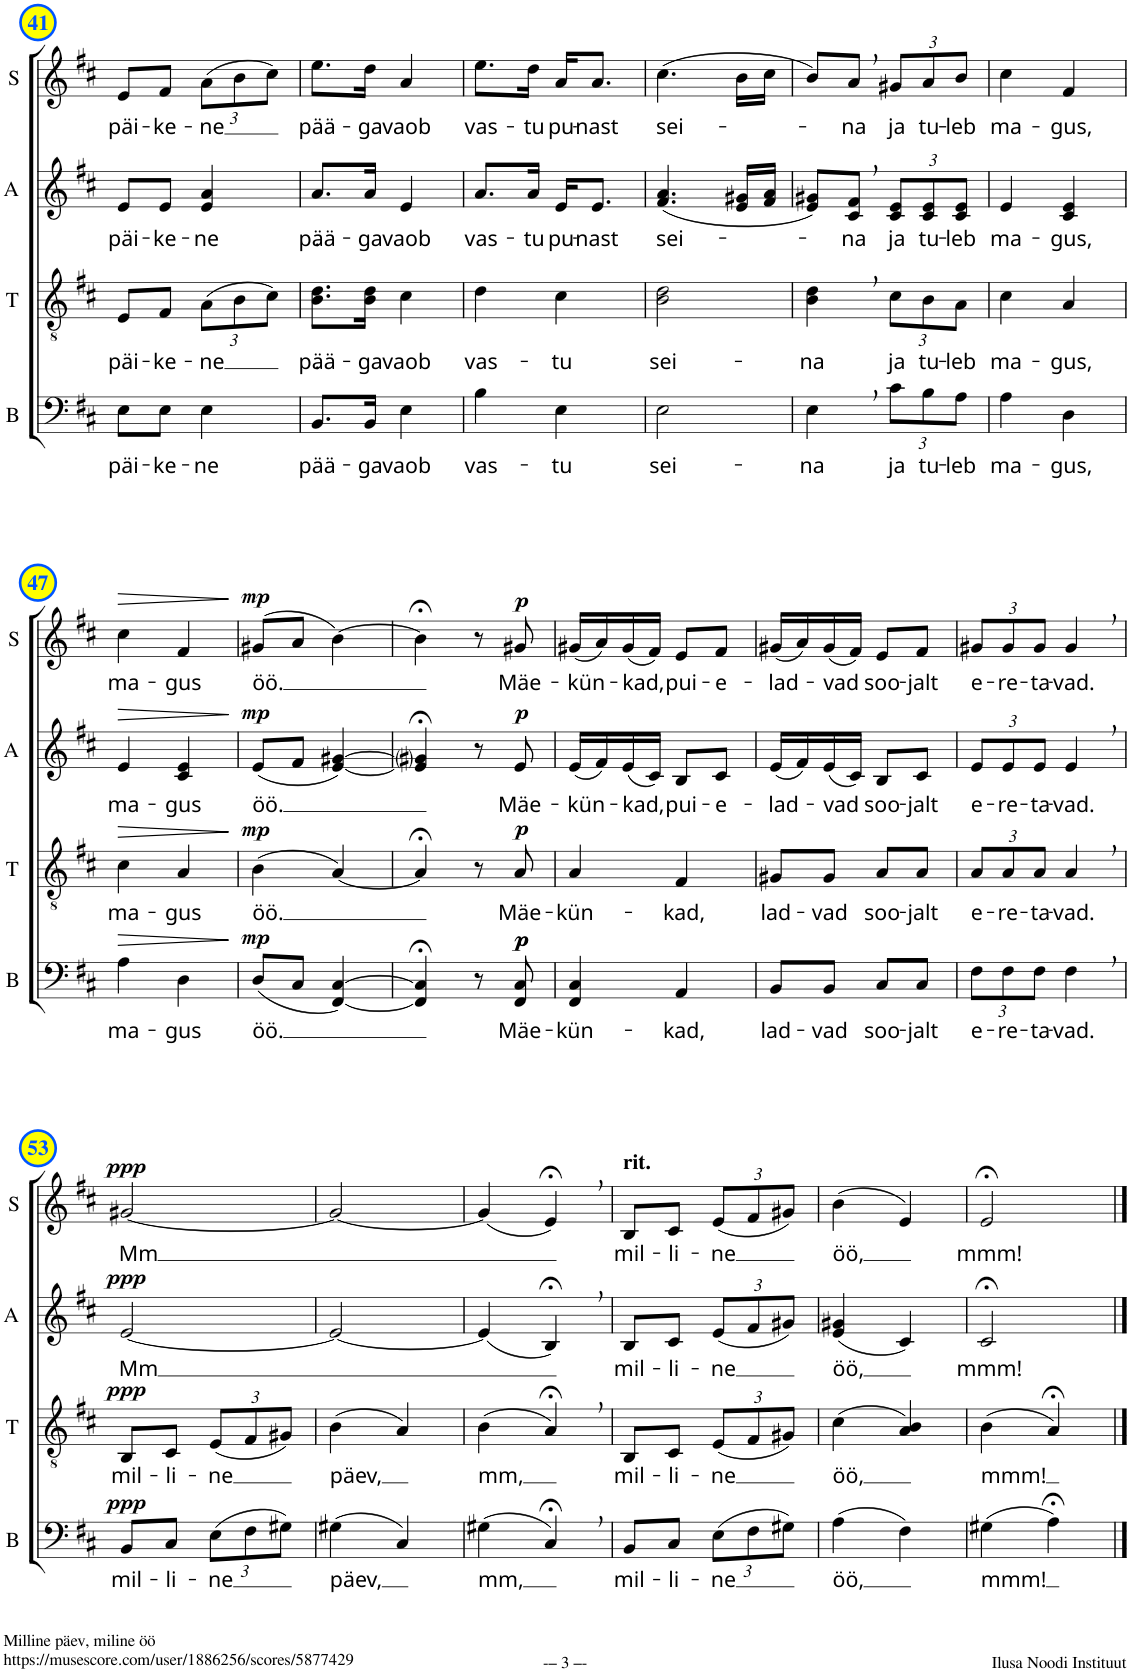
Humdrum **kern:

**kern	**text	**dynam	**kern	**text	**dynam	**kern	**text	**dynam	**kern	**text	**dynam
*part4	*part4	*part4	*part3	*part3	*part3	*part2	*part2	*part2	*part1	*part1	*part1
*staff4	*staff4	*staff4	*staff3	*staff3	*staff3	*staff2	*staff2	*staff2	*staff1	*staff1	*staff1
*I"B	*	*	*I"T	*	*	*I"A	*	*	*I"S	*	*
*I'B	*	*	*I'T	*	*	*I'A	*	*	*I'S	*	*
!!LO:PB:g=z
*clefF4	*	*	*clefGv2	*	*	*clefG2	*	*	*clefG2	*	*
*	*	*	*	*	*	*Trd1c2	*	*	*	*	*
*k[f#c#]	*	*	*k[f#c#]	*	*	*k[f#c#]	*	*	*k[f#c#]	*	*
*M2/4	*	*	*M2/4	*	*	*M2/4	*	*	*M2/4	*	*
=41	=41	=41	=41	=41	=41	=41	=41	=41	=41	=41	=41
!	!LO:LY:b	!	!	!LO:LY:b	!	!	!LO:LY:b	!	!	!LO:LY:b	!
8E\L	päi-	.	8E/L	päi-	.	8e/L	päi-	.	8e/L	päi-	.
!	!LO:LY:b	!	!	!LO:LY:b	!	!	!LO:LY:b	!	!	!LO:LY:b	!
8E\J	-ke-	.	8F#/J	-ke-	.	8e/J	-ke-	.	8f#/J	-ke-	.
!	!LO:LY:b	!	!	!	!	!	!	!	!	!	!
*	*	*	*Xbrackettup	*	*	*	*	*	*	*	*
!	!	!	!	!LO:LY:b	!	!	!LO:LY:b	!	!	!	!
*	*	*	*	*	*	*	*	*	*Xbrackettup	*	*
!	!	!	!	!	!	!	!	!	!	!LO:LY:b	!
4E\	-ne	.	(12A\L	-ne	.	4e/ 4a/	-ne	.	(12a\L	-ne	.
.	.	.	12B\	.	.	.	.	.	12b\	.	.
.	.	.	12c#\J)	.	.	.	.	.	12cc#\J)	.	.
=42	=42	=42	=42	=42	=42	=42	=42	=42	=42	=42	=42
!	!LO:LY:b	!	!	!LO:LY:b	!	!	!LO:LY:b	!	!	!LO:LY:b	!
8.BB/L	pää-	.	8.B\ 8.d\L	pää-	.	8.a/L	pää-	.	8.ee\L	pää-	.
!	!LO:LY:b	!	!	!LO:LY:b	!	!	!LO:LY:b	!	!	!LO:LY:b	!
16BB/Jk	-ga	.	16B\ 16d\Jk	-ga	.	16a/Jk	-ga	.	16dd\Jk	-ga	.
!	!LO:LY:b	!	!	!LO:LY:b	!	!	!LO:LY:b	!	!	!LO:LY:b	!
4E\	vaob	.	4c#\	vaob	.	4e/	vaob	.	4a/	vaob	.
=43	=43	=43	=43	=43	=43	=43	=43	=43	=43	=43	=43
!	!LO:LY:b	!	!	!LO:LY:b	!	!	!LO:LY:b	!	!	!LO:LY:b	!
4B\	vas-	.	4d\	vas-	.	8.a/L	vas-	.	8.ee\L	vas-	.
!	!	!	!	!	!	!	!LO:LY:b	!	!	!LO:LY:b	!
.	.	.	.	.	.	16a/Jk	-tu	.	16dd\Jk	-tu	.
!	!LO:LY:b	!	!	!LO:LY:b	!	!	!LO:LY:b	!	!	!LO:LY:b	!
4E\	-tu	.	4c#\	-tu	.	16e/KL	pu-	.	16a/KL	pu-	.
!	!	!	!	!	!	!	!LO:LY:b	!	!	!LO:LY:b	!
.	.	.	.	.	.	8.e/J	-nast	.	8.a/J	-nast	.
=44	=44	=44	=44	=44	=44	=44	=44	=44	=44	=44	=44
!	!LO:LY:b	!	!	!LO:LY:b	!	!	!LO:LY:b	!	!	!LO:LY:b	!
2E\	sei-	.	2B\ 2d\	sei-	.	(4.f#/ 4.a/	sei-	.	(4.cc#\	sei-	.
.	.	.	.	.	.	16e/ 16g#X/LL	.	.	16b\LL	.	.
.	.	.	.	.	.	16f#/ 16a/JJ	.	.	16cc#\JJ	.	.
=45	=45	=45	=45	=45	=45	=45	=45	=45	=45	=45	=45
!	!LO:LY:b	!	!	!LO:LY:b	!	!	!	!	!	!	!
4E,\	-na	.	4B\, 4d\,	-na	.	8e/ 8g#X/L)	.	.	8b/L)	.	.
!	!	!	!	!	!	!	!LO:LY:b	!	!	!LO:LY:b	!
.	.	.	.	.	.	8c#/, 8f#/,J	na	.	8a,/J	na	.
*Xbrackettup	*	*	*	*	*	*	*	*	*	*	*
!	!LO:LY:b	!	!	!LO:LY:b	!	!	!	!	!	!	!
*	*	*	*	*	*	*Xbrackettup	*	*	*	*	*
!	!	!	!	!	!	!	!LO:LY:b	!	!	!LO:LY:b	!
12c#\L	ja	.	12c#\L	ja	.	12c#/ 12e/L	ja	.	12g#X/L	ja	.
!	!LO:LY:b	!	!	!LO:LY:b	!	!	!LO:LY:b	!	!	!LO:LY:b	!
12B\	tu-	.	12B\	tu-	.	12c#/ 12e/	tu-	.	12a/	tu-	.
!	!LO:LY:b	!	!	!LO:LY:b	!	!	!LO:LY:b	!	!	!LO:LY:b	!
12A\J	-leb	.	12A\J	-leb	.	12c#/ 12e/J	-leb	.	12b/J	-leb	.
=46	=46	=46	=46	=46	=46	=46	=46	=46	=46	=46	=46
!	!LO:LY:b	!	!	!LO:LY:b	!	!	!LO:LY:b	!	!	!LO:LY:b	!
4A\	ma-	.	4c#\	ma-	.	4e/	ma-	.	4cc#\	ma-	.
!	!LO:LY:b	!	!	!LO:LY:b	!	!	!LO:LY:b	!	!	!LO:LY:b	!
4D\	-gus,	.	4A/	-gus,	.	4c#/ 4e/	-gus,	.	4f#/	-gus,	.
!!LO:LB:g=z
=47	=47	=47	=47	=47	=47	=47	=47	=47	=47	=47	=47
!	!LO:LY:b	!LO:HP:b	!	!LO:LY:b	!LO:HP:b	!	!LO:LY:b	!LO:HP:b	!	!LO:LY:b	!LO:HP:b
4A\	ma-	>	4c#\	ma-	>	4e/	ma-	>	4cc#\	ma-	>
!	!LO:LY:b	!	!	!LO:LY:b	!	!	!LO:LY:b	!	!	!LO:LY:b	!
4D\	-gus	.	4A/	-gus	.	4c#/ 4e/	-gus	.	4f#/	-gus	.
.	.	]	.	.	]	.	.	]	.	.	]
=48	=48	=48	=48	=48	=48	=48	=48	=48	=48	=48	=48
!	!LO:LY:b	!LO:DY:a	!	!LO:LY:b	!LO:DY:a	!	!LO:LY:b	!LO:DY:a	!	!LO:LY:b	!LO:DY:a
(8D/L	öö.	mp	(4B\	öö.	mp	(8e/L	öö.	mp	(8g#X/L	öö.	mp
8C#/J	.	.	.	.	.	8f#/J	.	.	8a/J	.	.
[4FF#/ [4C#/)	.	.	[4A/)	.	.	[4e/ [4g#X/)	.	.	[4b\)	.	.
=49	=49	=49	=49	=49	=49	=49	=49	=49	=49	=49	=49
4FF#/];< 4C#/];<	.	.	4A;</]	.	.	4e/];< 4g#i/];<	.	.	4b;<\]	.	.
8r	.	.	8r	.	.	8r	.	.	8r	.	.
!	!LO:LY:b	!LO:DY:a	!	!LO:LY:b	!	!	!LO:LY:b	!	!	!LO:LY:b	!
!	!	!LO:DY:n=1:a	!	!	!LO:DY:a	!	!	!LO:DY:a	!	!	!LO:DY:a
8FF#/ 8C#/	Mäe-	p p	8A/	Mäe-	p	8e/	Mäe-	p	8g#X/	Mäe-	p
=50	=50	=50	=50	=50	=50	=50	=50	=50	=50	=50	=50
!	!LO:LY:b	!	!	!LO:LY:b	!	!	!LO:LY:b	!	!	!LO:LY:b	!
4FF#/ 4C#/	-kün-	.	4A/	-kün-	.	(16e/LL	-kün-	.	(16g#X/LL	-kün-	.
.	.	.	.	.	.	16f#/)	.	.	16a/)	.	.
!	!	!	!	!	!	!	!LO:LY:b	!	!	!LO:LY:b	!
.	.	.	.	.	.	(16e/	-kad,	.	(16g#/	-kad,	.
.	.	.	.	.	.	16c#/JJ)	.	.	16f#/JJ)	.	.
!	!LO:LY:b	!	!	!LO:LY:b	!	!	!LO:LY:b	!	!	!LO:LY:b	!
4AA/	-kad,	.	4F#/	-kad,	.	8B/L	pui-	.	8e/L	pui-	.
!	!	!	!	!	!	!	!LO:LY:b	!	!	!LO:LY:b	!
.	.	.	.	.	.	8c#/J	-e-	.	8f#/J	-e-	.
=51	=51	=51	=51	=51	=51	=51	=51	=51	=51	=51	=51
!	!LO:LY:b	!	!	!LO:LY:b	!	!	!LO:LY:b	!	!	!LO:LY:b	!
8BB/L	lad-	.	8G#X/L	lad-	.	(16e/LL	-lad-	.	(16g#X/LL	-lad-	.
.	.	.	.	.	.	16f#/)	.	.	16a/)	.	.
!	!LO:LY:b	!	!	!LO:LY:b	!	!	!LO:LY:b	!	!	!LO:LY:b	!
8BB/J	-vad	.	8G#/J	-vad	.	(16e/	-vad	.	(16g#/	-vad	.
.	.	.	.	.	.	16c#/JJ)	.	.	16f#/JJ)	.	.
!	!LO:LY:b	!	!	!LO:LY:b	!	!	!LO:LY:b	!	!	!LO:LY:b	!
8C#/L	soo-	.	8A/L	soo-	.	8B/L	soo-	.	8e/L	soo-	.
!	!LO:LY:b	!	!	!LO:LY:b	!	!	!LO:LY:b	!	!	!LO:LY:b	!
8C#/J	-jalt	.	8A/J	-jalt	.	8c#/J	-jalt	.	8f#/J	-jalt	.
=52	=52	=52	=52	=52	=52	=52	=52	=52	=52	=52	=52
!	!LO:LY:b	!	!	!LO:LY:b	!	!	!LO:LY:b	!	!	!LO:LY:b	!
12F#\L	e-	.	12A/L	e-	.	12e/L	e-	.	12g#X/L	e-	.
!	!LO:LY:b	!	!	!LO:LY:b	!	!	!LO:LY:b	!	!	!LO:LY:b	!
12F#\	-re-	.	12A/	-re-	.	12e/	-re-	.	12g#/	-re-	.
!	!LO:LY:b	!	!	!LO:LY:b	!	!	!LO:LY:b	!	!	!LO:LY:b	!
12F#\J	-ta-	.	12A/J	-ta-	.	12e/J	-ta-	.	12g#/J	-ta-	.
!	!LO:LY:b	!	!	!LO:LY:b	!	!	!LO:LY:b	!	!	!LO:LY:b	!
4F#,\	-vad.	.	4A,/	-vad.	.	4e,/	-vad.	.	4g#,/	-vad.	.
!!LO:LB:g=z
=53	=53	=53	=53	=53	=53	=53	=53	=53	=53	=53	=53
!	!LO:LY:b	!LO:DY:a	!	!LO:LY:b	!LO:DY:a	!	!LO:LY:b	!LO:DY:a	!	!LO:LY:b	!LO:DY:a
8BB/L	mil-	ppp	8BB/L	mil-	ppp	[2e/	Mm	ppp	[2g#X/	Mm	ppp
!	!LO:LY:b	!	!	!LO:LY:b	!	!	!	!	!	!	!
8C#/J	-li-	.	8C#/J	-li-	.	.	.	.	.	.	.
!	!LO:LY:b	!	!	!LO:LY:b	!	!	!	!	!	!	!
(12E\L	-ne	.	(12E/L	-ne	.	.	.	.	.	.	.
12F#\	.	.	12F#/	.	.	.	.	.	.	.	.
12G#X\J)	.	.	12G#X/J)	.	.	.	.	.	.	.	.
=54	=54	=54	=54	=54	=54	=54	=54	=54	=54	=54	=54
!	!LO:LY:b	!	!	!LO:LY:b	!	!	!	!	!	!	!
(4G#X\	päev,	.	(4B\	päev,	.	2e/_	.	.	2g#/_	.	.
4C#/)	.	.	4A/)	.	.	.	.	.	.	.	.
=55	=55	=55	=55	=55	=55	=55	=55	=55	=55	=55	=55
!	!LO:LY:b	!	!	!LO:LY:b	!	!	!	!	!	!	!
(4G#X\	mm,	.	(4B\	mm,	.	(4e/]	.	.	(4g#/]	.	.
4C#;<,/)	.	.	4A;<,/)	.	.	4B;<,/)	.	.	4e;<,/)	.	.
=56	=56	=56	=56	=56	=56	=56	=56	=56	=56	=56	=56
!	!	!	!	!	!	!	!	!	!LO:TX:a:B:t=rit.	!	!
!	!LO:LY:b	!	!	!LO:LY:b	!	!	!LO:LY:b	!	!	!LO:LY:b	!
8BB/L	mil-	.	8BB/L	mil-	.	8B/L	mil-	.	8B/L	mil-	.
!	!LO:LY:b	!	!	!LO:LY:b	!	!	!LO:LY:b	!	!	!LO:LY:b	!
8C#/J	-li-	.	8C#/J	-li-	.	8c#/J	-li-	.	8c#/J	-li-	.
!	!LO:LY:b	!	!	!LO:LY:b	!	!	!LO:LY:b	!	!	!LO:LY:b	!
(12E\L	-ne	.	(12E/L	-ne	.	(12e/L	-ne	.	(12e/L	-ne	.
12F#\	.	.	12F#/	.	.	12f#/	.	.	12f#/	.	.
12G#X\J)	.	.	12G#X/J)	.	.	12g#X/J)	.	.	12g#X/J)	.	.
=57	=57	=57	=57	=57	=57	=57	=57	=57	=57	=57	=57
!	!LO:LY:b	!	!	!LO:LY:b	!	!	!LO:LY:b	!	!	!LO:LY:b	!
(4A\	öö,	.	(4c#\	öö,	.	(4e/ 4g#X/	öö,	.	(4b\	öö,	.
4F#\)	.	.	4A/ 4B/)	.	.	4c#/)	.	.	4e/)	.	.
=58	=58	=58	=58	=58	=58	=58	=58	=58	=58	=58	=58
!	!LO:LY:b	!	!	!LO:LY:b	!	!	!LO:LY:b	!	!	!LO:LY:b	!
(4G#X\	mmm!	.	(4B\	mmm!	.	2c#;</	mmm!	.	2e;</	mmm!	.
4A;<\)	.	.	4A;</)	.	.	.	.	.	.	.	.
==	==	==	==	==	==	==	==	==	==	==	==
*-	*-	*-	*-	*-	*-	*-	*-	*-	*-	*-	*-
